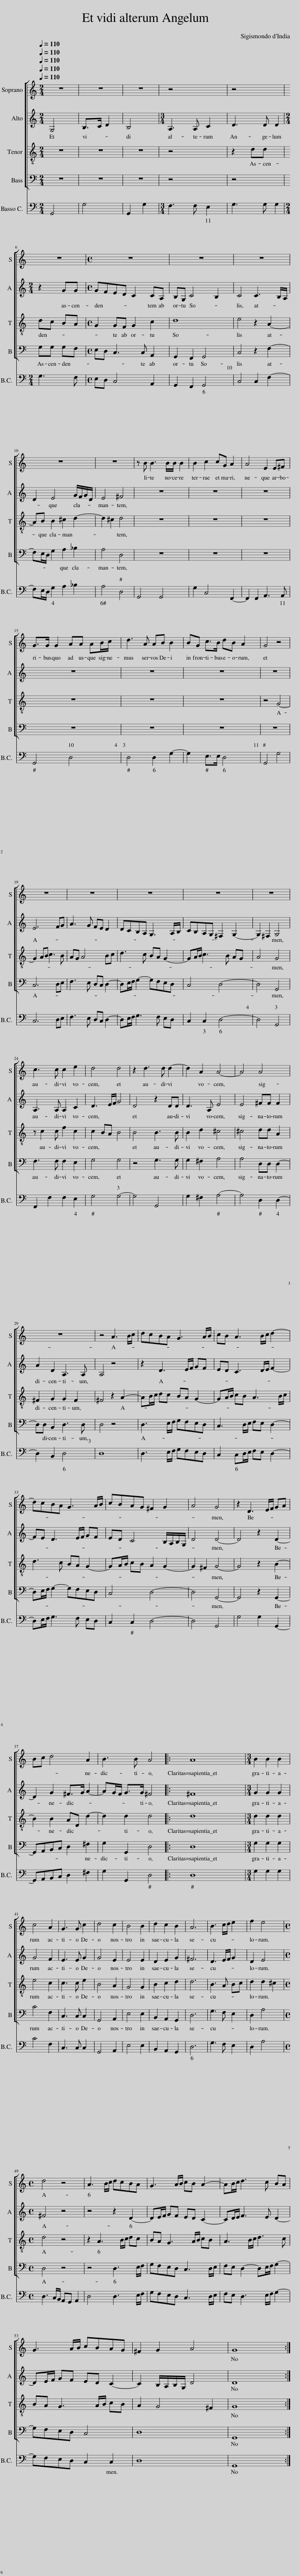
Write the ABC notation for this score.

X:1
%%score [ 1 2 3 4 ] 5
L:1/8
Q:1/4=110
M:2/4
I:linebreak $
K:C
V:1 treble
V:2 treble
V:3 treble-8
V:4 bass
V:5 bass
V:1
 z4 | z4 | z4 | z4 x2 | z4 x2 |$ %5
 z4 |[M:4/4] z8 | z8 | z8 |$ z8 | %10
 z8 | z B B3 B/B/ B2 | B2 c2 cG A2 | A4 E2 E^F |$ G>G G2 AA AB/c/ | %15
 d3 A AB B2 | BG c>B dB A2 | G4 z4 |$ z8 | z8 | %20
 z8 | z8 | z8 |$ c3 c c2 e2 | d4 d4 | %25
 z2 d3 d d2- | d2 A2 A4- | A4 A4 |$ z8 | z4 A3 B/c/ | %30
 dcBA G3 A/B/ | cB A3 B/c/ d2- |$ dcBA G3 A/B/ | cBAG ^F2 G2 | A4 G4 | %35
 z2 D3 E/F/ GA |$ Bc d4 A2 | B3 B A4 |: A8 |[M:3/4] B2 B2 B2 |$ %40
 c4 A2 | G3 G c2 | d4 c2 | B4 B2 | d2 c2 B2 | %45
 A6 | B3 c/d/ e2 | f2 e4 |$[M:4/4] d4 z4 | A3 B/c/ dcBA | %50
 G3 A/B/ cB A2- | AB/c/ d3 c BA |$ G3 A/B/ cBAG | ^F2 G2 A4 | G8 :| %55
V:2
 G,4 | B,>C D2 | B,4 |[M:3/4] A,3 A, C2 | D3 D D2 |$ %5
[M:2/4] z2 GG |[M:4/4] GFED C2 CA, | B,G, C4 B,2 | C4 C3 B,/A,/ |$ D2 E4 G/F/G/D/ | %10
 E4 ^F4 | z8 | z8 | z8 |$ z8 | %15
 z8 | z8 | z8 |$ E6 FG | A3 G FE D2 | %20
 DCB,A, G,3 A,/B,/ | CB,A,G, ^F,2 G,2- | G,2 ^F,2 G,4 |$ A,3 A, A,2 C2 | D3 E/F/ G4 | %25
 D4 z2 DD | D3 A, E4 | E4 ^FF F2 |$ A2 D2 A,3 A, | A,4 z4 | %30
 z2 D3 E/F/ GF | ED C3 D/E/ F2- |$ FE D3 E/F/ GF | ED C4 B,/A,/B,/G,/ | D4 D4- | %35
 D4 z2 D2- |$ D2 G2 ^F>G A2- | AG/F/ G>G ^F4 |: ^F8 |[M:3/4] G2 G2 G2 |$ %40
 G4 F2 | E3 E G2 | G4 E2 | E4 E2 | D2 E2 G2 | %45
 ^F6 | D3 E/F/ G2 | D2 E4 |$[M:4/4] ^F4 z4 | z4 z2 D2- | %50
 DE/F/ GF ED C2- | CD/E/ F3 E D2- |$ DE/F/ GF ED C2- | C2 B,/A,/B,/G,/ D4 | D8 :| %55
V:3
 z4 | z4 | z4 | z4 x2 | z2 dd x2 |$ %5
 dc BA |[M:4/4] G2 GF G2 c2 | d8 | e4 z2 A2- |$ AB B2 ^c2 d2- | %10
 d2 ^c2 d4 | z8 | z8 | z8 |$ z8 | %15
 z8 | z8 | z4 G4- |$ G2 AB c3 B | AG A4 Bc | %20
 d3 c BA G2- | GA/B/ c3 B AG | A4 G4 |$ z c2 c f2 c2 | c2 BA B4 | %25
 B4 B3 B | B2 d2 ^c4 | ^c4 dd A2 |$ ^F2 G2 G2 F2 | ^F4 z2 A2- | %30
 AB/c/ dc BA G2- | GA/B/ cB A3 B/c/ |$ d3 c BA G2- | GA/B/ cB A2 G2- | G2 ^F2 G4- | %35
 G4 z2 B2- |$ B2 B2 AD d2- | d2 d2 d4 |: d8 |[M:3/4] d2 d2 d2 |$ %40
 e4 c2 | c3 c e2 | B4 A2 | G4 G2 | B2 c2 d2 | %45
 d6 | B3 A Bc | d2 d2 ^c2 |$[M:4/4] d4 z4 | z2 A3 B/c/ dc | %50
 BA G3 A/B/ cB | A3 B/c/ d3 c |$ BA G3 A/B/ cB | A2 G4 ^F2 | G8 :| %55
V:4
 z4 | z4 | z4 | z4 x2 | z4 x2 |$ %5
 G,G, G,F, |[M:4/4] E,D, C,3 C, A,,2 | G,,2 F,,2 G,,4 | C,4 z2 F,2- |$ F,E,/D,/ G,2 A,2 _B,2 | %10
 A,4 D,4 | z8 | z8 | z8 |$ z8 | %15
 z8 | z8 | z8 |$ C,6 D,E, | F,3 E, D,C, D,2- | %20
 D,E,/F,/ G,2- G,F,E,D, | C,4 D,4- | D,4 G,,4 |$ F,3 F, F,2 E,2 | G,4 G,4 | %25
 z4 G,3 G, | G,2 ^F,2 A,4 | A,4 D,D, D,2- |$ D,D, B,,2 D,3 D, | D,4 z4 | %30
 D,3 E,/F,/ G,F,E,D, | C,3 D,/E,/ F,E, D,2- |$ D,E,/F,/ G,2- G,F,E,D, | C,4 D,4- | D,4 G,,4- | %35
 G,,4 z2 G,,2- |$ G,,A,,B,,C, D,2 ^F,2 | G,2 G,,2 D,4 |: D,8 |[M:3/4] G,2 G,2 G,2 |$ %40
 C4 F,2 | C,3 C, C,2 | G,,4 A,,2 | E,4 E,2 | B,,2 A,,2 G,,2 | %45
 D,6 | G,3 F, E,2 | D,2 A,4 |$[M:4/4] D,4 z4 | z4 D,3 E,/F,/ | %50
 G,F,E,D, C,3 D,/E,/ | F,E, D,2- D,E,/F,/ G,2- |$ G,F,E,D, C,4 | D,8 | G,,8 :| %55
V:5
 G,,4 | G,4 | G,,2 G,2 |[M:3/4] F,3 F, E,2 | G,3 G, G,2 |$ %5
[M:2/4] G,3 F, |[M:4/4] E,D, C,4 A,,2 | G,,2 F,,2 G,,4 | C,4 C,2 F,2- |$ F,E,/D,/ G,2 A,2 _B,2 | %10
 A,4 D,4 | G,,4 G,,4 | G,2 C,4 F,,2- | F,,2 F,,2 A,,3 A,, |$ G,,4 D,4 | %15
 D,4 D,2 G,2- | G,2 E,>E, D,4 | G,,4 G,4 |$ C,6 D,E, | F,3 E, D,C, D,2- | %20
 D,E,/F,/ G,3 F, E,D, | C,2 C,2 D,4- | D,4 G,,4 |$ F,,2 F,2 F,2 E,2 | G,4 G,4- | %25
 G,4 G,,4 | G,2 ^F,2 A,4- | A,4 D,2 D,2- |$ D,2 B,,2 D,4 | D,8 | %30
 D,3 E,/F,/ G,F,E,D, | C,2 C,D,/E,/ F,E, D,2- |$ D,E,/F,/ G,3 F, E,D, | C,2 C,2 D,4- | D,4 G,,4 | %35
 G,4 G,2 G,,2- |$ G,,A,,B,,C, D,2 ^F,2 | G,2 G,,2 D,4 |: D,8 |[M:3/4] G,2 G,2 G,2 |$ %40
 C4 F,2 | C,3 C, C,2 | G,,4 A,,2 | E,4 E,2 | B,,2 A,,2 G,,2 | %45
 D,6 | G,3 F, E,2 | D,2 A,4 |$[M:4/4] D,3 C,/B,,/ A,,G,, A,,2 | D,4 D,3 E,/F,/ | %50
 G,F,E,D, C,3 D,/E,/ | F,E, D,3 E,/F,/ G,2- |$ G,F,E,D, C,2 C,2 | D,8 | G,,8 :| %55
